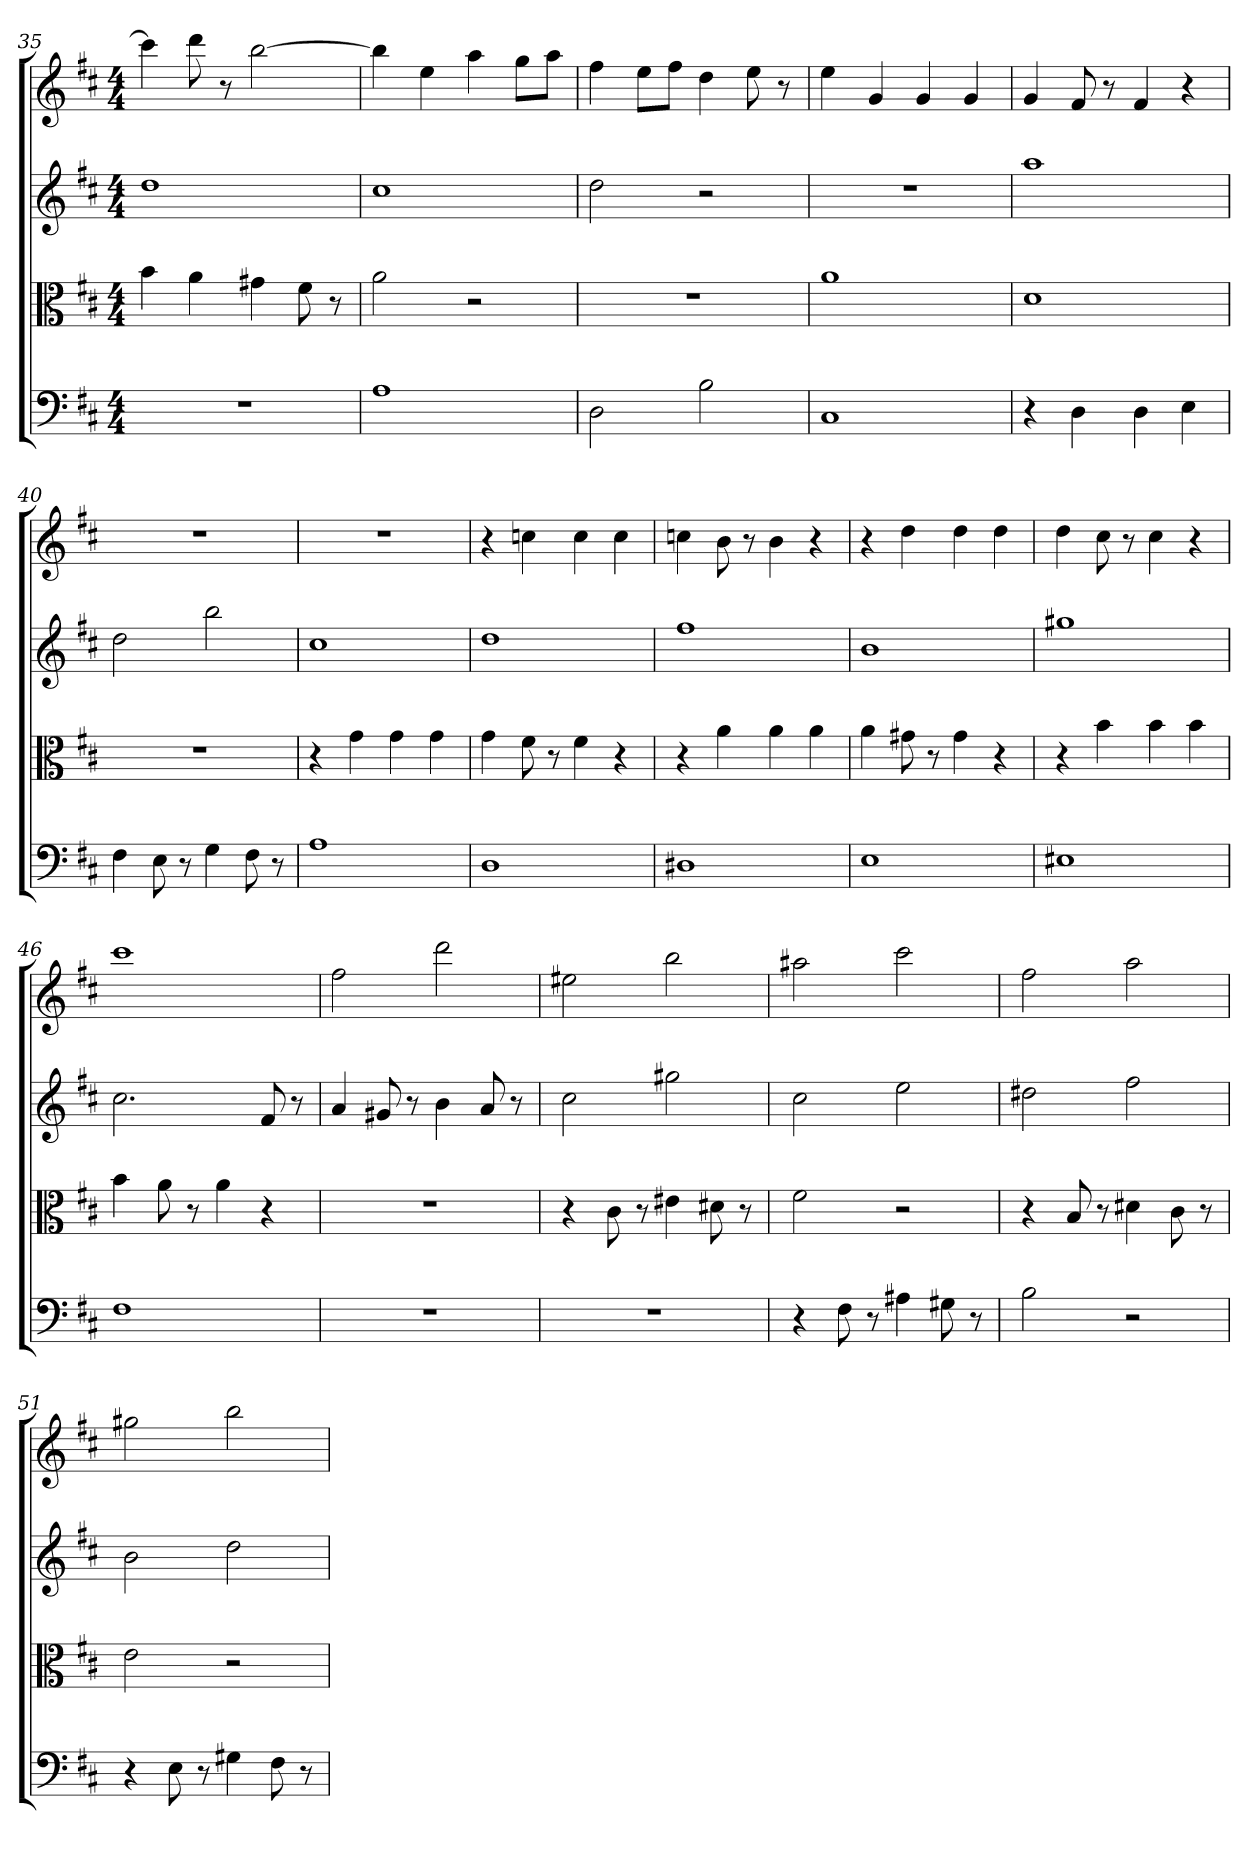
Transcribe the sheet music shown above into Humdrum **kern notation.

**kern	**kern	**kern	**kern
*part4	*part3	*part2	*part1
*staff4	*staff3	*staff2	*staff1
*clefF4	*clefC3	*clefG2	*clefG2
*k[f#c#]	*k[f#c#]	*k[f#c#]	*k[f#c#]
*b:	*b:	*b:	*b:
*M4/4	*M4/4	*M4/4	*M4/4
=35	=35	=35	=35
1r	4b	1dd	4ccc#]
.	4a	.	8ddd
.	.	.	8r
.	4g#X	.	[2bb
.	8f#	.	.
.	8r	.	.
=36	=36	=36	=36
1A	2a	1cc#	4bb]
.	.	.	4ee
.	2r	.	4aa
.	.	.	8gg\L
.	.	.	8aa\J
=37	=37	=37	=37
2D	1r	2dd	4ff#
.	.	.	8ee\L
.	.	.	8ff#\J
2B	.	2r	4dd
.	.	.	8ee
.	.	.	8r
=38	=38	=38	=38
1C#	1a	1r	4ee
.	.	.	4g
.	.	.	4g
.	.	.	4g
=39	=39	=39	=39
4r	1d	1aa	4g
4D	.	.	8f#
.	.	.	8r
4D	.	.	4f#
4E	.	.	4r
=40	=40	=40	=40
4F#	1r	2dd	1r
8E	.	.	.
8r	.	.	.
4G	.	2bb	.
8F#	.	.	.
8r	.	.	.
=41	=41	=41	=41
1A	4r	1cc#	1r
.	4g	.	.
.	4g	.	.
.	4g	.	.
=42	=42	=42	=42
1D	4g	1dd	4r
.	8f#	.	4ccn
.	8r	.	.
.	4f#	.	4cc
.	4r	.	4cc
=43	=43	=43	=43
1D#X	4r	1ff#	4ccn
.	4a	.	8b
.	.	.	8r
.	4a	.	4b
.	4a	.	4r
=44	=44	=44	=44
1E	4a	1b	4r
.	8g#X	.	4dd
.	8r	.	.
.	4g#	.	4dd
.	4r	.	4dd
=45	=45	=45	=45
1E#X	4r	1gg#X	4dd
.	4b	.	8cc#
.	.	.	8r
.	4b	.	4cc#
.	4b	.	4r
=46	=46	=46	=46
1F#	4b	2.cc#	1ccc#
.	8a	.	.
.	8r	.	.
.	4a	.	.
.	4r	8f#	.
.	.	8r	.
=47	=47	=47	=47
1r	1r	4a	2ff#
.	.	8g#X	.
.	.	8r	.
.	.	4b	2ddd
.	.	8a	.
.	.	8r	.
=48	=48	=48	=48
1r	4r	2cc#	2ee#X
.	8c#	.	.
.	8r	.	.
.	4e#X	2gg#X	2bb
.	8d#X	.	.
.	8r	.	.
=49	=49	=49	=49
4r	2f#	2cc#	2aa#X
8F#	.	.	.
8r	.	.	.
4A#X	2r	2ee	2ccc#
8G#X	.	.	.
8r	.	.	.
=50	=50	=50	=50
2B	4r	2dd#X	2ff#
.	8B	.	.
.	8r	.	.
2r	4d#X	2ff#	2aa
.	8c#	.	.
.	8r	.	.
=51	=51	=51	=51
4r	2e	2b	2gg#X
8E	.	.	.
8r	.	.	.
4G#X	2r	2dd	2bb
8F#	.	.	.
8r	.	.	.
=	=	=	=
*-	*-	*-	*-
